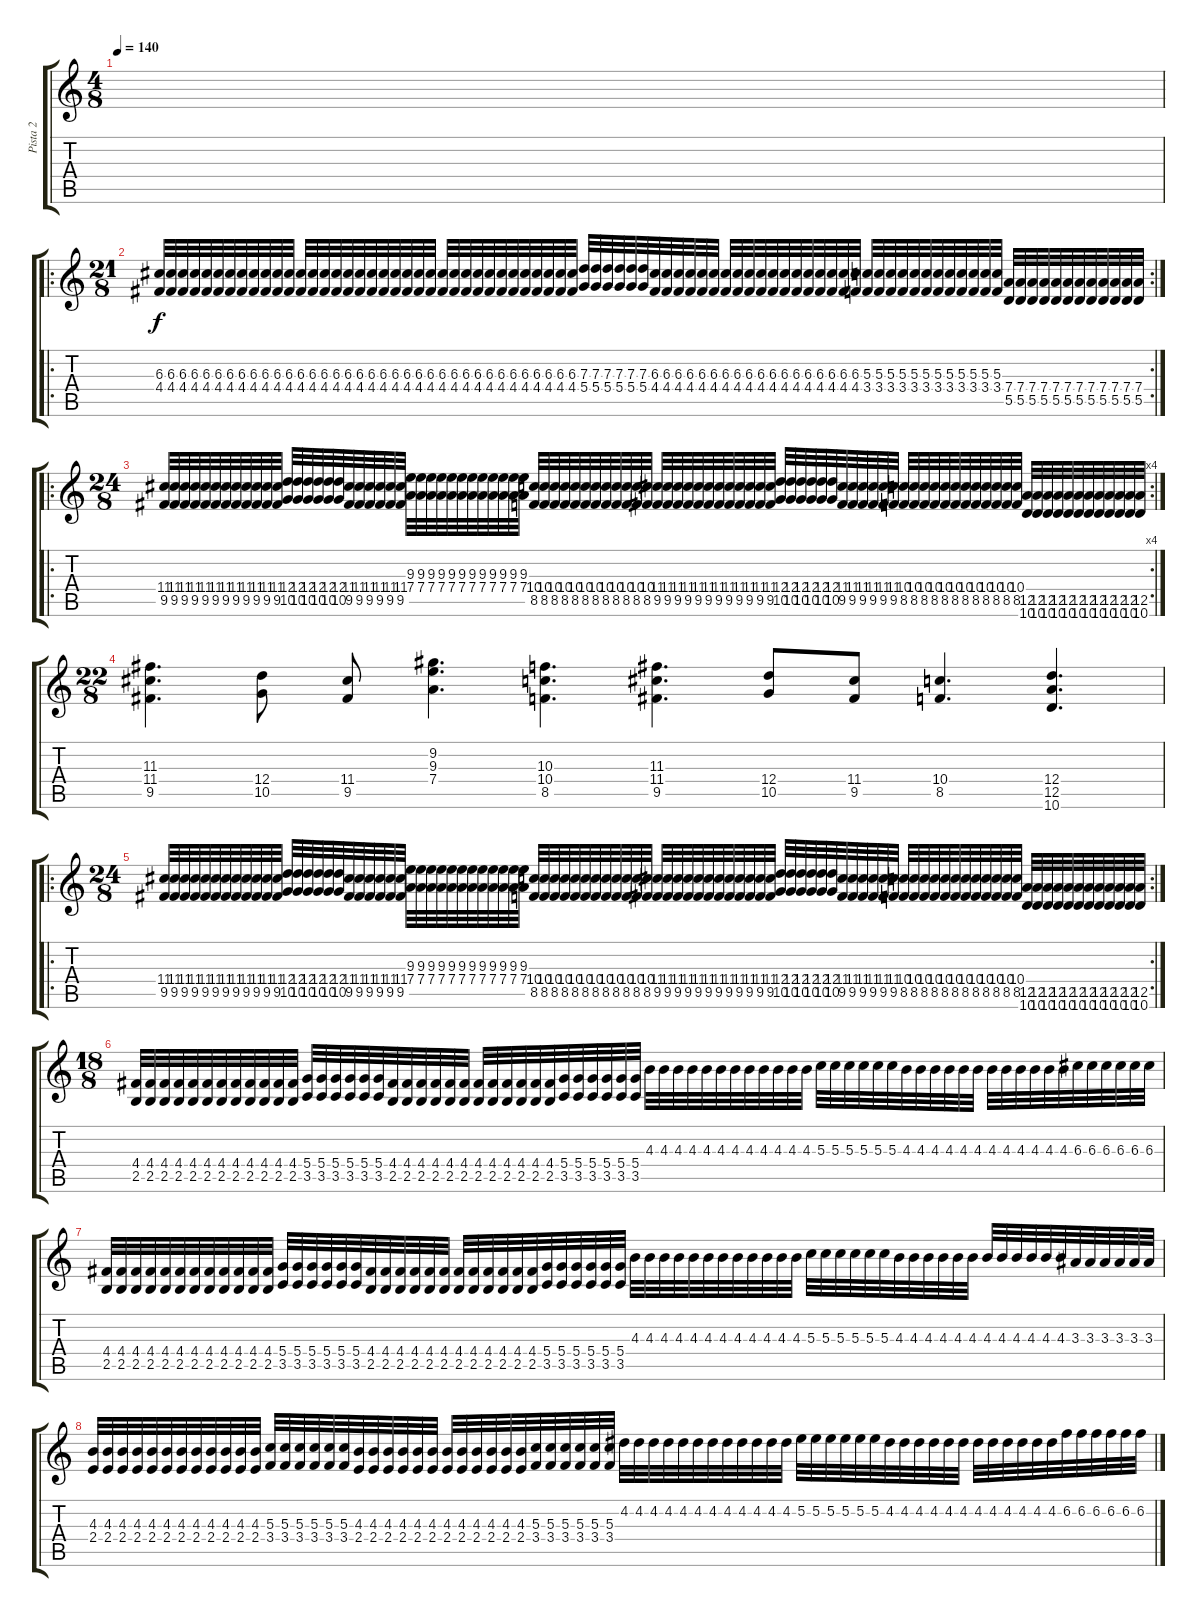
\track ("Pista 2" "Pista 2") {instrument distortionguitar}
\staff {score tabs}
\tuning (E4 B3 G3 D3 A2 E2) {hide}
\ts (4 8)
\tempo 140
\clef g2
\ks c
|
\ro
\rc 2
\ts (21 8)
(6.3 4.4).32 (6.3 4.4).32 (6.3 4.4).32 (6.3 4.4).32 (6.3 4.4).32 (6.3 4.4).32 (6.3 4.4).32 (6.3 4.4).32 (6.3 4.4).32 (6.3 4.4).32 (6.3 4.4).32 (6.3 4.4).32 (6.3 4.4).32 (6.3 4.4).32 (6.3 4.4).32 (6.3 4.4).32 (6.3 4.4).32 (6.3 4.4).32 (6.3 4.4).32 (6.3 4.4).32 (6.3 4.4).32 (6.3 4.4).32 (6.3 4.4).32 (6.3 4.4).32 (6.3 4.4).32 (6.3 4.4).32 (6.3 4.4).32 (6.3 4.4).32 (6.3 4.4).32 (6.3 4.4).32 (6.3 4.4).32 (6.3 4.4).32 (6.3 4.4).32 (6.3 4.4).32 (6.3 4.4).32 (6.3 4.4).32 (7.3 5.4).32 (7.3 5.4).32 (7.3 5.4).32 (7.3 5.4).32 (7.3 5.4).32 (7.3 5.4).32 (6.3 4.4).32 (6.3 4.4).32 (6.3 4.4).32 (6.3 4.4).32 (6.3 4.4).32 (6.3 4.4).32 (6.3 4.4).32 (6.3 4.4).32 (6.3 4.4).32 (6.3 4.4).32 (6.3 4.4).32 (6.3 4.4).32 (6.3 4.4).32 (6.3 4.4).32 (6.3 4.4).32 (6.3 4.4).32 (6.3 4.4).32 (6.3 4.4).32 (5.3 3.4).32 (5.3 3.4).32 (5.3 3.4).32 (5.3 3.4).32 (5.3 3.4).32 (5.3 3.4).32 (5.3 3.4).32 (5.3 3.4).32 (5.3 3.4).32 (5.3 3.4).32 (5.3 3.4).32 (5.3 3.4).32 (7.4 5.5).32 (7.4 5.5).32 (7.4 5.5).32 (7.4 5.5).32 (7.4 5.5).32 (7.4 5.5).32 (7.4 5.5).32 (7.4 5.5).32 (7.4 5.5).32 (7.4 5.5).32 (7.4 5.5).32 (7.4 5.5).32 |
\ro
\rc 4
\ts (24 8)
(11.4 9.5).32 (11.4 9.5).32 (11.4 9.5).32 (11.4 9.5).32 (11.4 9.5).32 (11.4 9.5).32 (11.4 9.5).32 (11.4 9.5).32 (11.4 9.5).32 (11.4 9.5).32 (11.4 9.5).32 (11.4 9.5).32 (12.4 10.5).32 (12.4 10.5).32 (12.4 10.5).32 (12.4 10.5).32 (12.4 10.5).32 (12.4 10.5).32 (11.4 9.5).32 (11.4 9.5).32 (11.4 9.5).32 (11.4 9.5).32 (11.4 9.5).32 (11.4 9.5).32 (9.3 7.4).32 (9.3 7.4).32 (9.3 7.4).32 (9.3 7.4).32 (9.3 7.4).32 (9.3 7.4).32 (9.3 7.4).32 (9.3 7.4).32 (9.3 7.4).32 (9.3 7.4).32 (9.3 7.4).32 (9.3 7.4).32 (10.4 8.5).32 (10.4 8.5).32 (10.4 8.5).32 (10.4 8.5).32 (10.4 8.5).32 (10.4 8.5).32 (10.4 8.5).32 (10.4 8.5).32 (10.4 8.5).32 (10.4 8.5).32 (10.4 8.5).32 (10.4 8.5).32 (11.4 9.5).32 (11.4 9.5).32 (11.4 9.5).32 (11.4 9.5).32 (11.4 9.5).32 (11.4 9.5).32 (11.4 9.5).32 (11.4 9.5).32 (11.4 9.5).32 (11.4 9.5).32 (11.4 9.5).32 (11.4 9.5).32 (12.4 10.5).32 (12.4 10.5).32 (12.4 10.5).32 (12.4 10.5).32 (12.4 10.5).32 (12.4 10.5).32 (11.4 9.5).32 (11.4 9.5).32 (11.4 9.5).32 (11.4 9.5).32 (11.4 9.5).32 (11.4 9.5).32 (10.4 8.5).32 (10.4 8.5).32 (10.4 8.5).32 (10.4 8.5).32 (10.4 8.5).32 (10.4 8.5).32 (10.4 8.5).32 (10.4 8.5).32 (10.4 8.5).32 (10.4 8.5).32 (10.4 8.5).32 (10.4 8.5).32 (12.5 10.6).32 (12.5 10.6).32 (12.5 10.6).32 (12.5 10.6).32 (12.5 10.6).32 (12.5 10.6).32 (12.5 10.6).32 (12.5 10.6).32 (12.5 10.6).32 (12.5 10.6).32 (12.5 10.6).32 (12.5 10.6).32 |
\ts (22 8)
(11.3 11.4 9.5).4{d} (12.4 10.5).8 (11.4 9.5).8 (9.2 9.3 7.4).4{d} (10.3 10.4 8.5).4{d} (11.3 11.4 9.5).4{d} (12.4 10.5).8 (11.4 9.5).8 (10.4 8.5).4{d} (12.4 12.5 10.6).4{d} |
\ro
\rc 2
\ts (24 8)
(11.4 9.5).32 (11.4 9.5).32 (11.4 9.5).32 (11.4 9.5).32 (11.4 9.5).32 (11.4 9.5).32 (11.4 9.5).32 (11.4 9.5).32 (11.4 9.5).32 (11.4 9.5).32 (11.4 9.5).32 (11.4 9.5).32 (12.4 10.5).32 (12.4 10.5).32 (12.4 10.5).32 (12.4 10.5).32 (12.4 10.5).32 (12.4 10.5).32 (11.4 9.5).32 (11.4 9.5).32 (11.4 9.5).32 (11.4 9.5).32 (11.4 9.5).32 (11.4 9.5).32 (9.3 7.4).32 (9.3 7.4).32 (9.3 7.4).32 (9.3 7.4).32 (9.3 7.4).32 (9.3 7.4).32 (9.3 7.4).32 (9.3 7.4).32 (9.3 7.4).32 (9.3 7.4).32 (9.3 7.4).32 (9.3 7.4).32 (10.4 8.5).32 (10.4 8.5).32 (10.4 8.5).32 (10.4 8.5).32 (10.4 8.5).32 (10.4 8.5).32 (10.4 8.5).32 (10.4 8.5).32 (10.4 8.5).32 (10.4 8.5).32 (10.4 8.5).32 (10.4 8.5).32 (11.4 9.5).32 (11.4 9.5).32 (11.4 9.5).32 (11.4 9.5).32 (11.4 9.5).32 (11.4 9.5).32 (11.4 9.5).32 (11.4 9.5).32 (11.4 9.5).32 (11.4 9.5).32 (11.4 9.5).32 (11.4 9.5).32 (12.4 10.5).32 (12.4 10.5).32 (12.4 10.5).32 (12.4 10.5).32 (12.4 10.5).32 (12.4 10.5).32 (11.4 9.5).32 (11.4 9.5).32 (11.4 9.5).32 (11.4 9.5).32 (11.4 9.5).32 (11.4 9.5).32 (10.4 8.5).32 (10.4 8.5).32 (10.4 8.5).32 (10.4 8.5).32 (10.4 8.5).32 (10.4 8.5).32 (10.4 8.5).32 (10.4 8.5).32 (10.4 8.5).32 (10.4 8.5).32 (10.4 8.5).32 (10.4 8.5).32 (12.5 10.6).32 (12.5 10.6).32 (12.5 10.6).32 (12.5 10.6).32 (12.5 10.6).32 (12.5 10.6).32 (12.5 10.6).32 (12.5 10.6).32 (12.5 10.6).32 (12.5 10.6).32 (12.5 10.6).32 (12.5 10.6).32 |
\ts (18 8)
(4.4 2.5).32 (4.4 2.5).32 (4.4 2.5).32 (4.4 2.5).32 (4.4 2.5).32 (4.4 2.5).32 (4.4 2.5).32 (4.4 2.5).32 (4.4 2.5).32 (4.4 2.5).32 (4.4 2.5).32 (4.4 2.5).32 (5.4 3.5).32 (5.4 3.5).32 (5.4 3.5).32 (5.4 3.5).32 (5.4 3.5).32 (5.4 3.5).32 (4.4 2.5).32 (4.4 2.5).32 (4.4 2.5).32 (4.4 2.5).32 (4.4 2.5).32 (4.4 2.5).32 (4.4 2.5).32 (4.4 2.5).32 (4.4 2.5).32 (4.4 2.5).32 (4.4 2.5).32 (4.4 2.5).32 (5.4 3.5).32 (5.4 3.5).32 (5.4 3.5).32 (5.4 3.5).32 (5.4 3.5).32 (5.4 3.5).32 4.3.32 4.3.32 4.3.32 4.3.32 4.3.32 4.3.32 4.3.32 4.3.32 4.3.32 4.3.32 4.3.32 4.3.32 5.3.32 5.3.32 5.3.32 5.3.32 5.3.32 5.3.32 4.3.32 4.3.32 4.3.32 4.3.32 4.3.32 4.3.32 4.3.32 4.3.32 4.3.32 4.3.32 4.3.32 4.3.32 6.3.32 6.3.32 6.3.32 6.3.32 6.3.32 6.3.32 |
(4.4 2.5).32 (4.4 2.5).32 (4.4 2.5).32 (4.4 2.5).32 (4.4 2.5).32 (4.4 2.5).32 (4.4 2.5).32 (4.4 2.5).32 (4.4 2.5).32 (4.4 2.5).32 (4.4 2.5).32 (4.4 2.5).32 (5.4 3.5).32 (5.4 3.5).32 (5.4 3.5).32 (5.4 3.5).32 (5.4 3.5).32 (5.4 3.5).32 (4.4 2.5).32 (4.4 2.5).32 (4.4 2.5).32 (4.4 2.5).32 (4.4 2.5).32 (4.4 2.5).32 (4.4 2.5).32 (4.4 2.5).32 (4.4 2.5).32 (4.4 2.5).32 (4.4 2.5).32 (4.4 2.5).32 (5.4 3.5).32 (5.4 3.5).32 (5.4 3.5).32 (5.4 3.5).32 (5.4 3.5).32 (5.4 3.5).32 4.3.32 4.3.32 4.3.32 4.3.32 4.3.32 4.3.32 4.3.32 4.3.32 4.3.32 4.3.32 4.3.32 4.3.32 5.3.32 5.3.32 5.3.32 5.3.32 5.3.32 5.3.32 4.3.32 4.3.32 4.3.32 4.3.32 4.3.32 4.3.32 4.3.32 4.3.32 4.3.32 4.3.32 4.3.32 4.3.32 3.3.32 3.3.32 3.3.32 3.3.32 3.3.32 3.3.32 |
(4.3 2.4).32 (4.3 2.4).32 (4.3 2.4).32 (4.3 2.4).32 (4.3 2.4).32 (4.3 2.4).32 (4.3 2.4).32 (4.3 2.4).32 (4.3 2.4).32 (4.3 2.4).32 (4.3 2.4).32 (4.3 2.4).32 (5.3 3.4).32 (5.3 3.4).32 (5.3 3.4).32 (5.3 3.4).32 (5.3 3.4).32 (5.3 3.4).32 (4.3 2.4).32 (4.3 2.4).32 (4.3 2.4).32 (4.3 2.4).32 (4.3 2.4).32 (4.3 2.4).32 (4.3 2.4).32 (4.3 2.4).32 (4.3 2.4).32 (4.3 2.4).32 (4.3 2.4).32 (4.3 2.4).32 (5.3 3.4).32 (5.3 3.4).32 (5.3 3.4).32 (5.3 3.4).32 (5.3 3.4).32 (5.3 3.4).32 4.2.32 4.2.32 4.2.32 4.2.32 4.2.32 4.2.32 4.2.32 4.2.32 4.2.32 4.2.32 4.2.32 4.2.32 5.2.32 5.2.32 5.2.32 5.2.32 5.2.32 5.2.32 4.2.32 4.2.32 4.2.32 4.2.32 4.2.32 4.2.32 4.2.32 4.2.32 4.2.32 4.2.32 4.2.32 4.2.32 6.2.32 6.2.32 6.2.32 6.2.32 6.2.32 6.2.32
